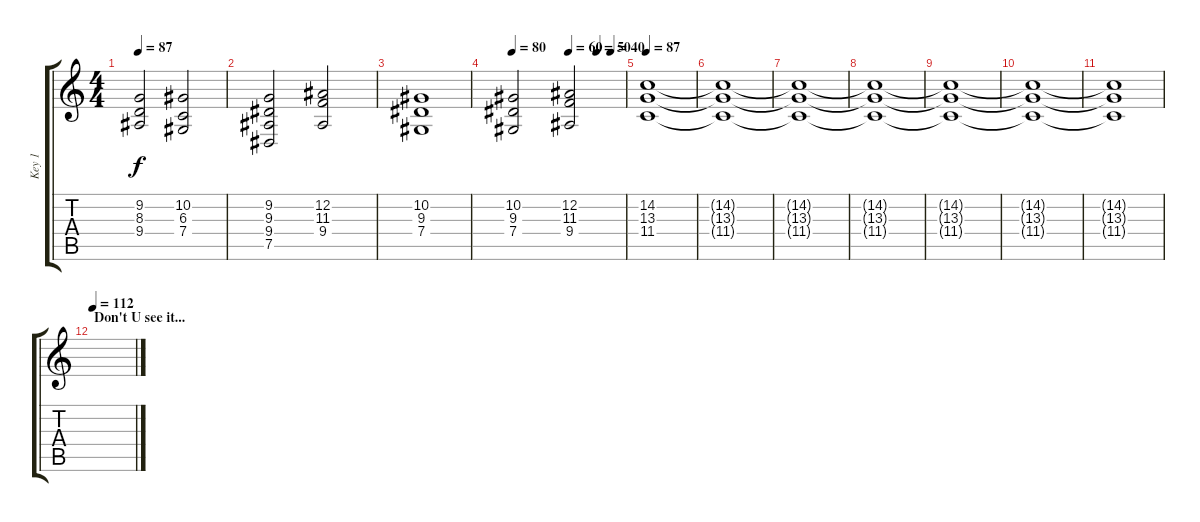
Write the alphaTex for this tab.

\track ("Key 1" "Key 1") {instrument synthstrings1}
\staff {score tabs}
\tuning (Eb4 Bb3 Gb3 Db3 Ab2 Eb2) {hide}
\ts (4 4)
\tempo 87
\clef g2
\ks c
(9.2 8.3 9.4).2{dy f} (10.2 6.3 7.4).2 |
(9.2 9.3 9.4 7.5).2 (12.2 11.3 9.4).2 |
(10.2 9.3 7.4).1 |
\tempo 80
\tempo (60 0.5)
\tempo (50 0.75)
\tempo (40 0.875)
(10.2 9.3 7.4).2 (12.2 11.3 9.4).2 |
\tempo 87
(14.2 13.3 11.4).1{volume 4} |
(14.2{t} 13.3{t} 11.4{t}).1 |
(14.2{t} 13.3{t} 11.4{t}).1 |
(14.2{t} 13.3{t} 11.4{t}).1 |
(14.2{t} 13.3{t} 11.4{t}).1 |
(14.2{t} 13.3{t} 11.4{t}).1 |
(14.2{t} 13.3{t} 11.4{t}).1 |
\section ("" "Don't U see it...")
\tempo 112
